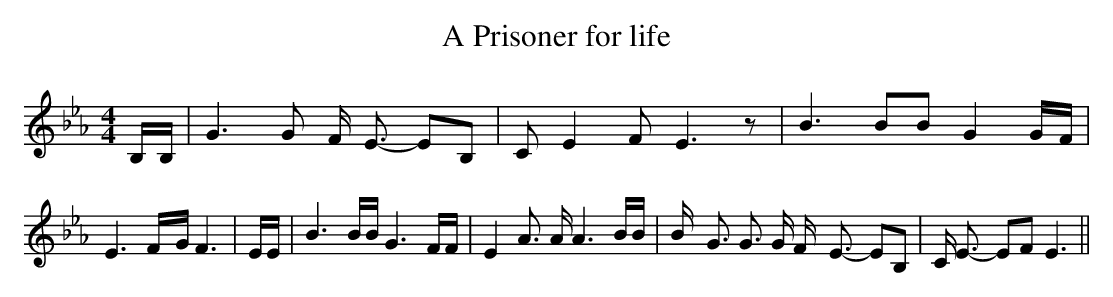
X:1
T:A Prisoner for life
M:4/4
L:1/16
K:Eb
 B,B,| G6 G2 F- E3- E2B,2| C2 E4 F2 E6 z2| B6 B2B2 G4 GF| E6F-G F6|\
 EE| B6 BB G6 FF| E4 A3 A A6 BB| B- G3 G3 G F- E3- E2B,2| C E3- E2F2 E6||\
